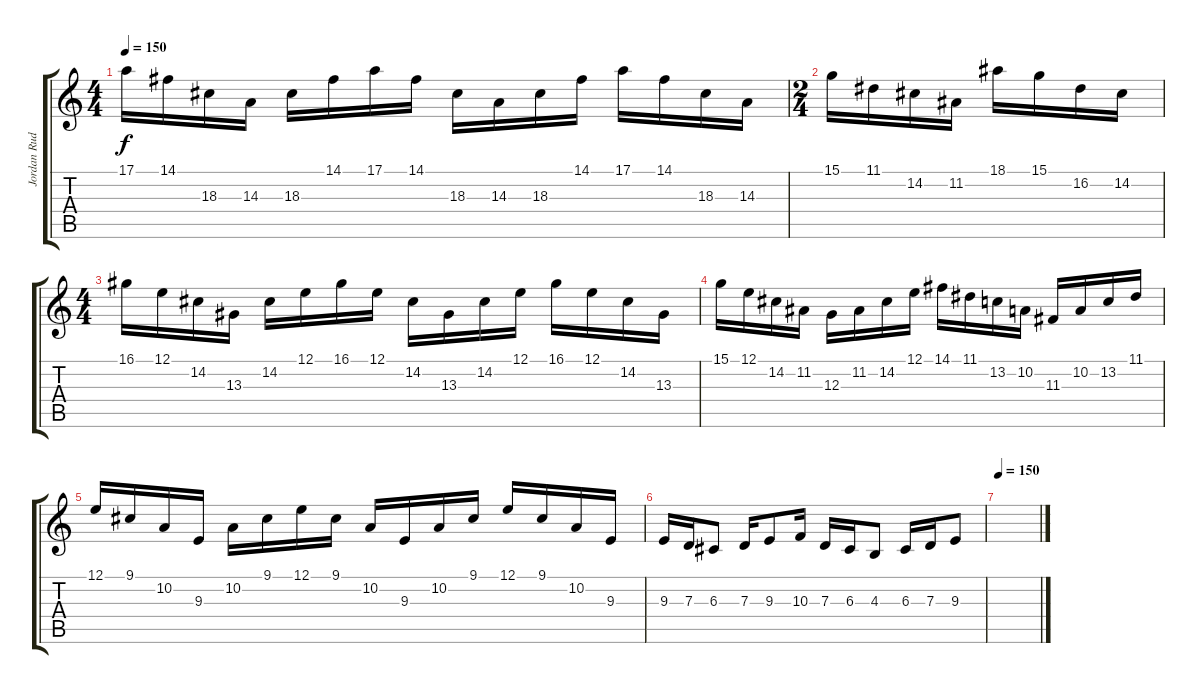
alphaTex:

\track ("Jordan Rudess" "Jordan Rud") {instrument stringensemble1}
\staff {score tabs}
\tuning (E4 B3 G3 D3 A2 E2) {hide}
\ts (4 4)
\tempo 150
\clef g2
\ks c
17.1.16{dy f} 14.1.16 18.3.16 14.3.16 18.3.16 14.1.16 17.1.16 14.1.16 18.3.16 14.3.16 18.3.16 14.1.16 17.1.16 14.1.16 18.3.16 14.3.16 |
\ts (2 4)
15.1.16 11.1.16 14.2.16 11.2.16 18.1.16 15.1.16 16.2.16 14.2.16 |
\ts (4 4)
16.1.16 12.1.16 14.2.16 13.3.16 14.2.16 12.1.16 16.1.16 12.1.16 14.2.16 13.3.16 14.2.16 12.1.16 16.1.16 12.1.16 14.2.16 13.3.16 |
15.1.16 12.1.16 14.2.16 11.2.16 12.3.16 11.2.16 14.2.16 12.1.16 14.1.16 11.1.16 13.2.16 10.2.16 11.3.16 10.2.16 13.2.16 11.1.16 |
12.1.16 9.1.16 10.2.16 9.3.16 10.2.16 9.1.16 12.1.16 9.1.16 10.2.16 9.3.16 10.2.16 9.1.16 12.1.16 9.1.16 10.2.16 9.3.16 |
9.3.16 7.3.16 6.3.8 7.3.16 9.3.8 10.3.16 7.3.16 6.3.16 4.3.8 6.3.16 7.3.16 9.3.8 |
\tempo 150
